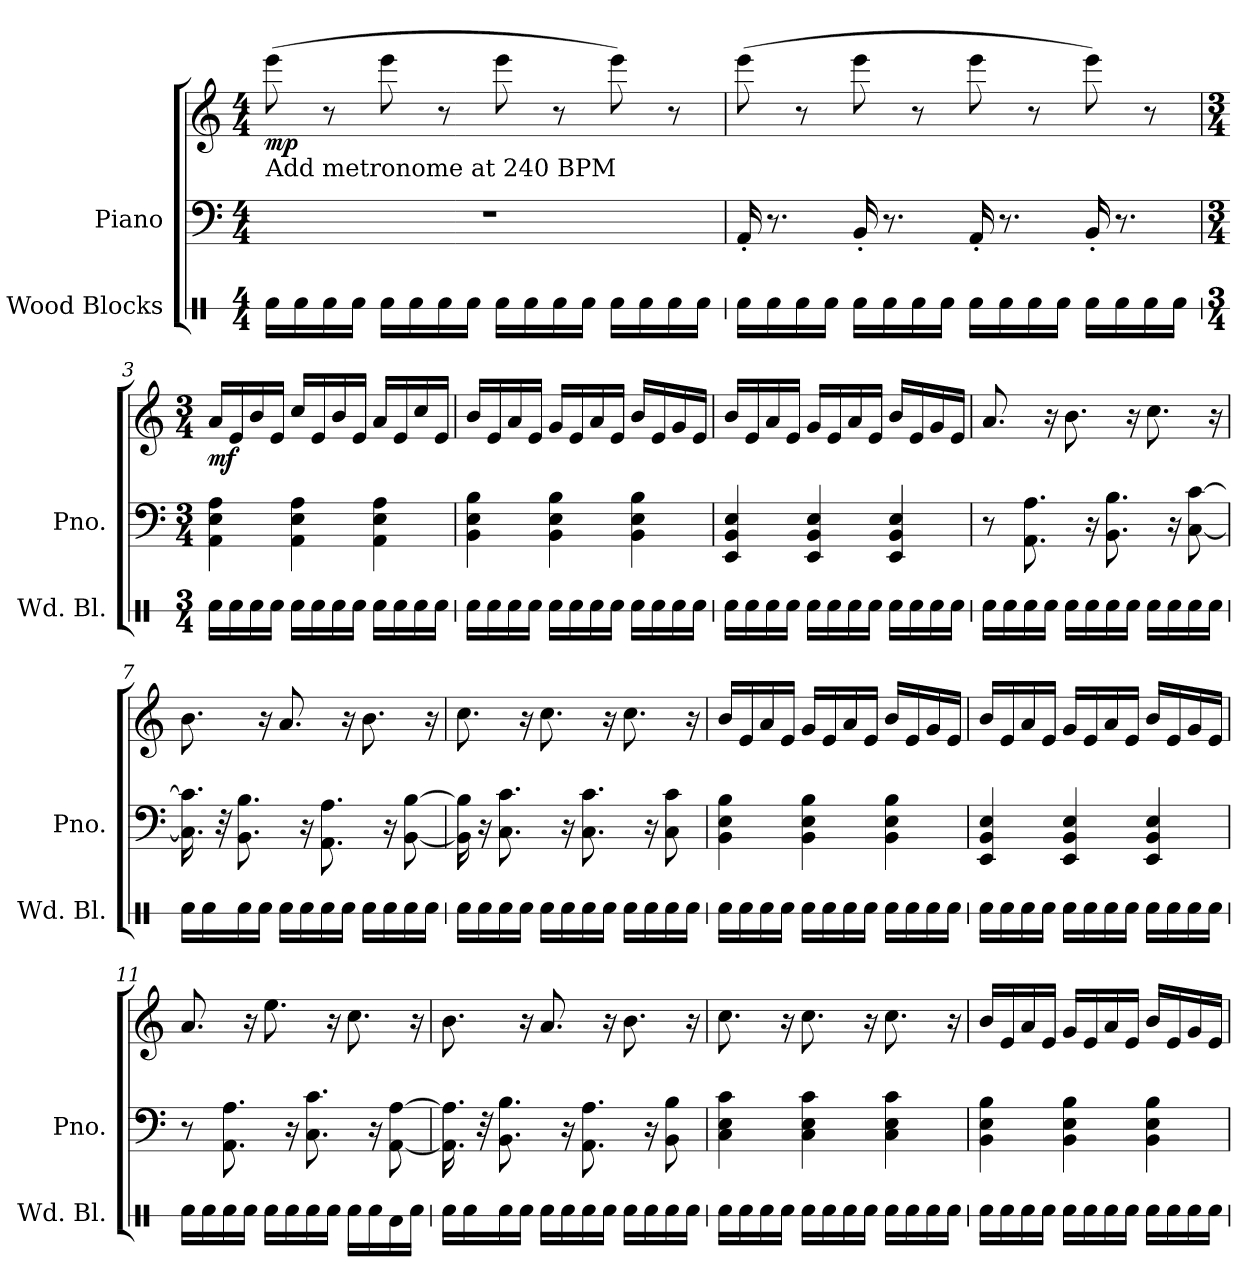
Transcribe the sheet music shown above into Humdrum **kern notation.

**kern	**kern	**kern	**dynam
*part2	*part1	*part1	*part1
*staff3	*staff2	*staff1	*staff1/2
*I"Wood Blocks	*I"Piano	*	*
*I'Wd. Bl.	*I'Pno.	*	*
*stria1	*	*	*
*clefX	*clefF4	*clefG2	*
*k[]	*k[]	*k[]	*
*M4/4	*M4/4	*M4/4	*
*MM60	*MM60	*MM60	*
=1	=1	=1	=1
!	!	!LO:TX:b:t=Add metronome at 240 BPM	!
!	!	!	!LO:DY:b
16Rf\LL	1r	(8eee\	mp
16Rf\	.	.	.
16Rf\	.	8r	.
16Rf\JJ	.	.	.
16Rf\LL	.	8eee\	.
16Rf\	.	.	.
16Rf\	.	8r	.
16Rf\JJ	.	.	.
16Rf\LL	.	8eee\	.
16Rf\	.	.	.
16Rf\	.	8r	.
16Rf\JJ	.	.	.
16Rf\LL	.	8eee\)	.
16Rf\	.	.	.
16Rf\	.	8r	.
16Rf\JJ	.	.	.
=2	=2	=2	=2
16Rf\LL	16AA'/	(8eee\	.
16Rf\	8.r	.	.
16Rf\	.	8r	.
16Rf\JJ	.	.	.
16Rf\LL	16BB'/	8eee\	.
16Rf\	8.r	.	.
16Rf\	.	8r	.
16Rf\JJ	.	.	.
16Rf\LL	16AA'/	8eee\	.
16Rf\	8.r	.	.
16Rf\	.	8r	.
16Rf\JJ	.	.	.
16Rf\LL	16BB'/	8eee\)	.
16Rf\	8.r	.	.
16Rf\	.	8r	.
16Rf\JJ	.	.	.
=3	=3	=3	=3
*M3/4	*M3/4	*M3/4	*
*	*	*MM60	*
!	!	!	!LO:DY:b
16Rf\LL	4AA\ 4E\ 4A\	16a/LL	mf
16Rf\	.	16e/	.
16Rf\	.	16b/	.
16Rf\JJ	.	16e/JJ	.
16Rf\LL	4AA\ 4E\ 4A\	16cc/LL	.
16Rf\	.	16e/	.
16Rf\	.	16b/	.
16Rf\JJ	.	16e/JJ	.
16Rf\LL	4AA\ 4E\ 4A\	16a/LL	.
16Rf\	.	16e/	.
16Rf\	.	16cc/	.
16Rf\JJ	.	16e/JJ	.
!!LO:LB:g=z
=4	=4	=4	=4
16Rf\LL	4BB\ 4E\ 4B\	16b/LL	.
16Rf\	.	16e/	.
16Rf\	.	16a/	.
16Rf\JJ	.	16e/JJ	.
16Rf\LL	4BB\ 4E\ 4B\	16g/LL	.
16Rf\	.	16e/	.
16Rf\	.	16a/	.
16Rf\JJ	.	16e/JJ	.
16Rf\LL	4BB\ 4E\ 4B\	16b/LL	.
16Rf\	.	16e/	.
16Rf\	.	16g/	.
16Rf\JJ	.	16e/JJ	.
=5	=5	=5	=5
16Rf\LL	4EE/ 4BB/ 4E/	16b/LL	.
16Rf\	.	16e/	.
16Rf\	.	16a/	.
16Rf\JJ	.	16e/JJ	.
16Rf\LL	4EE/ 4BB/ 4E/	16g/LL	.
16Rf\	.	16e/	.
16Rf\	.	16a/	.
16Rf\JJ	.	16e/JJ	.
16Rf\LL	4EE/ 4BB/ 4E/	16b/LL	.
16Rf\	.	16e/	.
16Rf\	.	16g/	.
16Rf\JJ	.	16e/JJ	.
=6	=6	=6	=6
16Rf\LL	8r	8.a/	.
16Rf\	.	.	.
16Rf\	8.AA\ 8.A\	.	.
16Rf\JJ	.	16r	.
16Rf\LL	.	8.b\	.
16Rf\	16r	.	.
16Rf\	8.BB\ 8.B\	.	.
16Rf\JJ	.	16r	.
16Rf\LL	.	8.cc\	.
16Rf\	16r	.	.
16Rf\	[8C\ [8c\	.	.
16Rf\JJ	.	16r	.
=7	=7	=7	=7
16Rf\LL	16.C\] 16.c\]	8.b\	.
16Rf\	.	.	.
.	32r	.	.
16Rf\	8.BB\ 8.B\	.	.
16Rf\JJ	.	16r	.
16Rf\LL	.	8.a/	.
16Rf\	16r	.	.
16Rf\	8.AA\ 8.A\	.	.
16Rf\JJ	.	16r	.
16Rf\LL	.	8.b\	.
16Rf\	16r	.	.
16Rf\	[8BB\ [8B\	.	.
16Rf\JJ	.	16r	.
!!LO:LB:g=z
=8	=8	=8	=8
16Rf\LL	16BB\] 16B\]	8.cc\	.
16Rf\	16r	.	.
16Rf\	8.C\ 8.c\	.	.
16Rf\JJ	.	16r	.
16Rf\LL	.	8.cc\	.
16Rf\	16r	.	.
16Rf\	8.C\ 8.c\	.	.
16Rf\JJ	.	16r	.
16Rf\LL	.	8.cc\	.
16Rf\	16r	.	.
16Rf\	8C\ 8c\	.	.
16Rf\JJ	.	16r	.
=9	=9	=9	=9
16Rf\LL	4BB\ 4E\ 4B\	16b/LL	.
16Rf\	.	16e/	.
16Rf\	.	16a/	.
16Rf\JJ	.	16e/JJ	.
16Rf\LL	4BB\ 4E\ 4B\	16g/LL	.
16Rf\	.	16e/	.
16Rf\	.	16a/	.
16Rf\JJ	.	16e/JJ	.
16Rf\LL	4BB\ 4E\ 4B\	16b/LL	.
16Rf\	.	16e/	.
16Rf\	.	16g/	.
16Rf\JJ	.	16e/JJ	.
=10	=10	=10	=10
16Rf\LL	4EE/ 4BB/ 4E/	16b/LL	.
16Rf\	.	16e/	.
16Rf\	.	16a/	.
16Rf\JJ	.	16e/JJ	.
16Rf\LL	4EE/ 4BB/ 4E/	16g/LL	.
16Rf\	.	16e/	.
16Rf\	.	16a/	.
16Rf\JJ	.	16e/JJ	.
16Rf\LL	4EE/ 4BB/ 4E/	16b/LL	.
16Rf\	.	16e/	.
16Rf\	.	16g/	.
16Rf\JJ	.	16e/JJ	.
=11	=11	=11	=11
16Rf\LL	8r	8.a/	.
16Rf\	.	.	.
16Rf\	8.AA\ 8.A\	.	.
16Rf\JJ	.	16r	.
16Rf\LL	.	8.ee\	.
16Rf\	16r	.	.
16Rf\	8.C\ 8.c\	.	.
16Rf\JJ	.	16r	.
16Rf\LL	.	8.cc\	.
16Rf\	16r	.	.
16Rd/	[8AA\ [8A\	.	.
16Rf\JJ	.	16r	.
!!LO:LB:g=z
=12	=12	=12	=12
16Rf\LL	16.AA\] 16.A\]	8.b\	.
16Rf\	.	.	.
.	32r	.	.
16Rf\	8.BB\ 8.B\	.	.
16Rf\JJ	.	16r	.
16Rf\LL	.	8.a/	.
16Rf\	16r	.	.
16Rf\	8.AA\ 8.A\	.	.
16Rf\JJ	.	16r	.
16Rf\LL	.	8.b\	.
16Rf\	16r	.	.
16Rf\	8BB\ 8B\	.	.
16Rf\JJ	.	16r	.
=13	=13	=13	=13
16Rf\LL	4C\ 4E\ 4c\	8.cc\	.
16Rf\	.	.	.
16Rf\	.	.	.
16Rf\JJ	.	16r	.
16Rf\LL	4C\ 4E\ 4c\	8.cc\	.
16Rf\	.	.	.
16Rf\	.	.	.
16Rf\JJ	.	16r	.
16Rf\LL	4C\ 4E\ 4c\	8.cc\	.
16Rf\	.	.	.
16Rf\	.	.	.
16Rf\JJ	.	16r	.
=14	=14	=14	=14
16Rf\LL	4BB\ 4E\ 4B\	16b/LL	.
16Rf\	.	16e/	.
16Rf\	.	16a/	.
16Rf\JJ	.	16e/JJ	.
16Rf\LL	4BB\ 4E\ 4B\	16g/LL	.
16Rf\	.	16e/	.
16Rf\	.	16a/	.
16Rf\JJ	.	16e/JJ	.
16Rf\LL	4BB\ 4E\ 4B\	16b/LL	.
16Rf\	.	16e/	.
16Rf\	.	16g/	.
16Rf\JJ	.	16e/JJ	.
=	=	=	=
*-	*-	*-	*-
